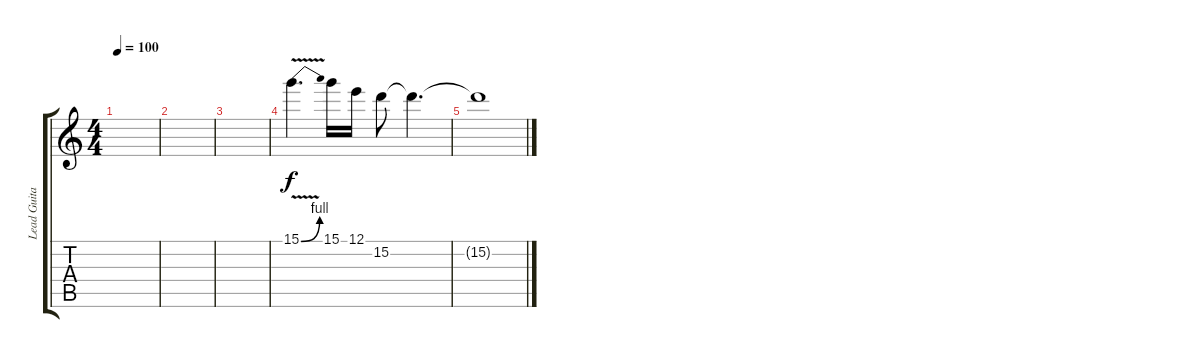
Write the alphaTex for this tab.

\track ("Lead Guitar" "Lead Guita") {instrument overdrivenguitar}
\staff {score tabs}
\tuning (E4 B3 G3 D3 A2 E2) {hide}
\ts (4 4)
\tempo 100
\clef g2
\ks c
|
|
|
15.1{be (bend 0 0 60 4) v}.4{d} 15.1.16 12.1.16 15.2.8 15.2{t}.4{d} |
15.2{t}.1
